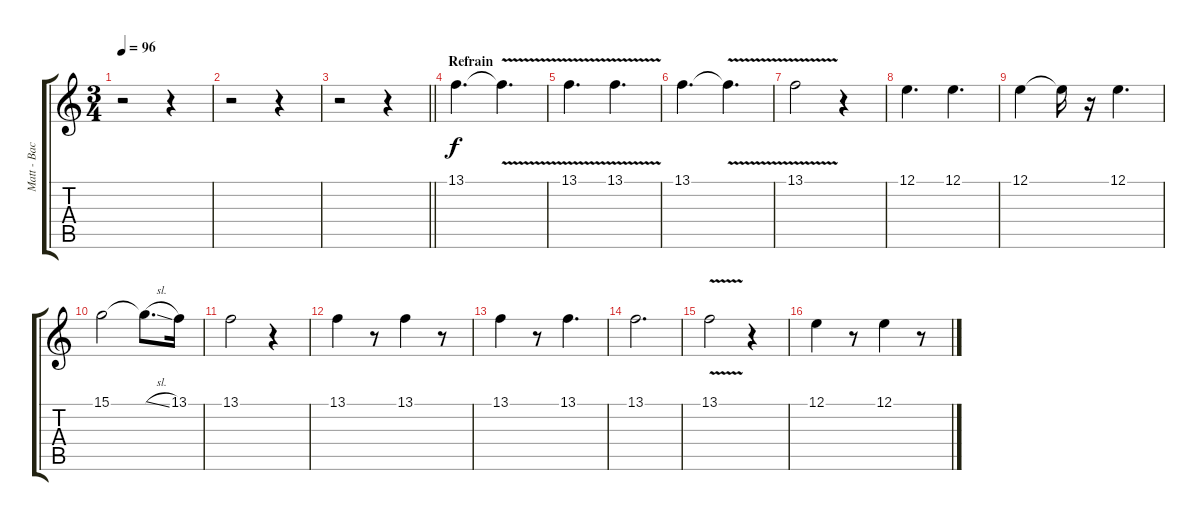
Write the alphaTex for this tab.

\track ("Matt - Back vocals 2" "Matt - Bac") {instrument choiraahs}
\staff {score tabs}
\tuning (E4 B3 G3 D3 A2 E2) {hide}
\ts (3 4)
\tempo 96
\clef g2
\ks c
r.2{dy f} r.4 |
r.2 r.4 |
\barLineRight lightlight
r.2 r.4 |
\section ("" "Refrain")
13.1.4{d} 13.1{v t}.4{d} |
13.1{v}.4{d} 13.1{v}.4{d} |
13.1.4{d} 13.1{v t}.4{d} |
13.1{v}.2 r.4 |
12.1.4{d} 12.1.4{d} |
12.1.4 12.1{t}.16 r.16 12.1.4{d} |
15.1.2 15.1{sl t}.8{d} 13.1.16 |
13.1.2 r.4 |
13.1.4 r.8 13.1.4 r.8 |
13.1.4 r.8 13.1.4{d} |
13.1.2{d} |
13.1{v}.2 r.4 |
12.1.4 r.8 12.1.4 r.8
